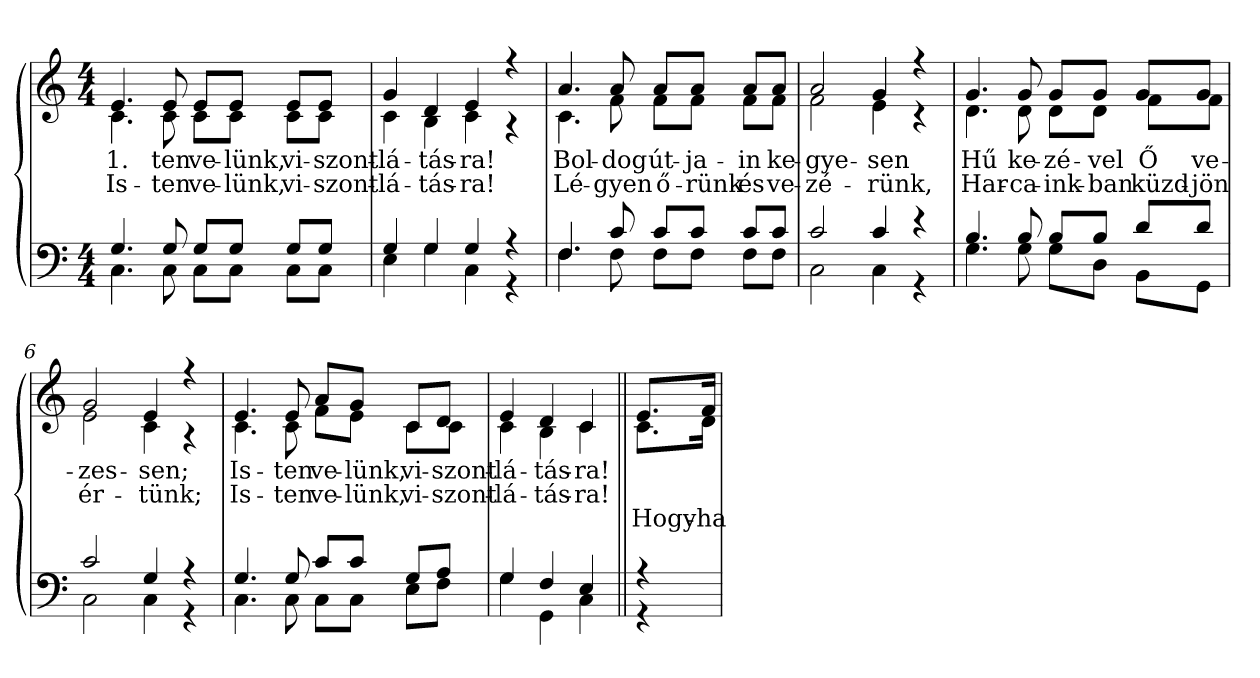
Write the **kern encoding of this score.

**kern	**kern	**text	**text	**text
*part2	*part1	*part1	*part1	*part1
*staff2	*staff1	*staff1	*staff1	*staff1
*clefF4	*clefG2	*	*	*
*k[]	*k[]	*	*	*
*C:	*C:	*	*	*
*M4/4	*M4/4	*	*	*
=1	=1	=1	=1	=1
*^	*	*	*	*
!	!	!LO:TX:a:B:t=Parlando	!	!	!
!	!	!	!LO:LY:b	!LO:LY:b	!
*	*	*^	*	*	*
4.G/	4.C\	4.e/	4.c\	1.	Is-	.
!	!	!	!	!LO:LY:b	!LO:LY:b	!
8G/	8C\	8e/	8c\	-ten	-ten	.
!	!	!	!	!LO:LY:b	!LO:LY:b	!
8G/L	8C\L	8e/L	8c\L	ve-	ve-	.
!	!	!	!	!LO:LY:b	!LO:LY:b	!
8G/J	8C\J	8e/J	8c\J	-lünk,	-lünk,	.
!	!	!	!	!LO:LY:b	!LO:LY:b	!
8G/L	8C\L	8e/L	8c\L	vi-	vi-	.
!	!	!	!	!LO:LY:b	!LO:LY:b	!
8G/J	8C\J	8e/J	8c\J	-szont-	-szont-	.
=2	=2	=2	=2	=2	=2	=2
!	!	!	!	!LO:LY:b	!LO:LY:b	!
4G/	4E\	4g/	4c\	-lá-	-lá-	.
!	!	!	!	!LO:LY:b	!LO:LY:b	!
4G/	4G\	4d/	4B\	-tás-	-tás-	.
!	!	!	!	!LO:LY:b	!LO:LY:b	!
4G/	4C\	4e/	4c\	-ra!	-ra!	.
4r	4r	4r	4r	.	.	.
=3	=3	=3	=3	=3	=3	=3
!	!	!	!	!LO:LY:b	!LO:LY:b	!
4.F/	4.F\	4.a/	4.c\	Bol-	Lé-	.
!	!	!	!	!LO:LY:b	!LO:LY:b	!
8c/	8F\	8a/	8f\	-dog	-gyen	.
!	!	!	!	!LO:LY:b	!LO:LY:b	!
8c/L	8F\L	8a/L	8f\L	út-	ő-	.
!	!	!	!	!LO:LY:b	!LO:LY:b	!
8c/J	8F\J	8a/J	8f\J	-ja-	-rünk	.
!	!	!	!	!LO:LY:b	!LO:LY:b	!
8c/L	8F\L	8a/L	8f\L	-in	és	.
!	!	!	!	!LO:LY:b	!LO:LY:b	!
8c/J	8F\J	8a/J	8f\J	ke-	ve-	.
=4	=4	=4	=4	=4	=4	=4
!	!	!	!	!LO:LY:b	!LO:LY:b	!
2c/	2C\	2a/	2f\	-gye-	-zé-	.
!	!	!	!	!LO:LY:b	!LO:LY:b	!
4c/	4C\	4g/	4e\	-sen	-rünk,	.
4r	4r	4r	4r	.	.	.
!!LO:LB:g=z	!!
=5	=5	=5	=5	=5	=5	=5
!	!	!	!	!LO:LY:b	!LO:LY:b	!
4.B/	4.G\	4.g/	4.d\	Hű	Har-	.
!	!	!	!	!LO:LY:b	!LO:LY:b	!
8B/	8G\	8g/	8d\	ke-	-ca-	.
!	!	!	!	!LO:LY:b	!LO:LY:b	!
8B/L	8G\L	8g/L	8d\L	-zé-	-ink-	.
!	!	!	!	!LO:LY:b	!LO:LY:b	!
8B/J	8D\J	8g/J	8d\J	-vel	-ban	.
!	!	!	!	!LO:LY:b	!LO:LY:b	!
8d/L	8BB\L	8g/L	8f\L	Ő	küzd-	.
!	!	!	!	!LO:LY:b	!LO:LY:b	!
8d/J	8GG\J	8g/J	8f\J	ve-	-jön	.
=6	=6	=6	=6	=6	=6	=6
!	!	!	!	!LO:LY:b	!LO:LY:b	!
2c/	2C\	2g/	2e\	-zes-	ér-	.
!	!	!	!	!LO:LY:b	!LO:LY:b	!
4G/	4C\	4e/	4c\	-sen;	-tünk;	.
4r	4r	4r	4r	.	.	.
=7	=7	=7	=7	=7	=7	=7
!	!	!	!	!LO:LY:b	!LO:LY:b	!
4.G/	4.C\	4.e/	4.c\	Is-	Is-	.
!	!	!	!	!LO:LY:b	!LO:LY:b	!
8G/	8C\	8e/	8c\	-ten	-ten	.
!	!	!	!	!LO:LY:b	!LO:LY:b	!
8c/L	8C\L	8a/L	8f\L	ve-	ve-	.
!	!	!	!	!LO:LY:b	!LO:LY:b	!
8c/J	8C\J	8g/J	8e\J	-lünk,	-lünk,	.
!	!	!	!	!LO:LY:b	!LO:LY:b	!
8G/L	8E\L	8c/L	8c\L	vi-	vi-	.
!	!	!	!	!LO:LY:b	!LO:LY:b	!
8A/J	8F\J	8d/J	8c\J	-szont-	-szont-	.
=8	=8	=8	=8	=8	=8	=8
!	!	!	!	!LO:LY:b	!LO:LY:b	!
4G/	4G\	4e/	4c\	-lá-	-lá-	.
!	!	!	!	!LO:LY:b	!LO:LY:b	!
4F/	4GG\	4d/	4B\	-tás-	-tás-	.
!	!	!	!	!LO:LY:b	!LO:LY:b	!
4E/	4C\	4c/	4c\	-ra!	-ra!	.
!!LO:LB:g=z	!!
=9||	=9||	=9||	=9||	=9||	=9||	=9||
!	!	!	!	!	!	!LO:LY:b
4r	4r	8.e/L	8.c\L	.	.	Hogy-
!	!	!	!	!	!	!LO:LY:b
.	.	16f/Jk	16d\Jk	.	.	-ha
*v	*v	*	*	*	*	*
*	*v	*v	*	*	*
=	=	=	=	=
*-	*-	*-	*-	*-
